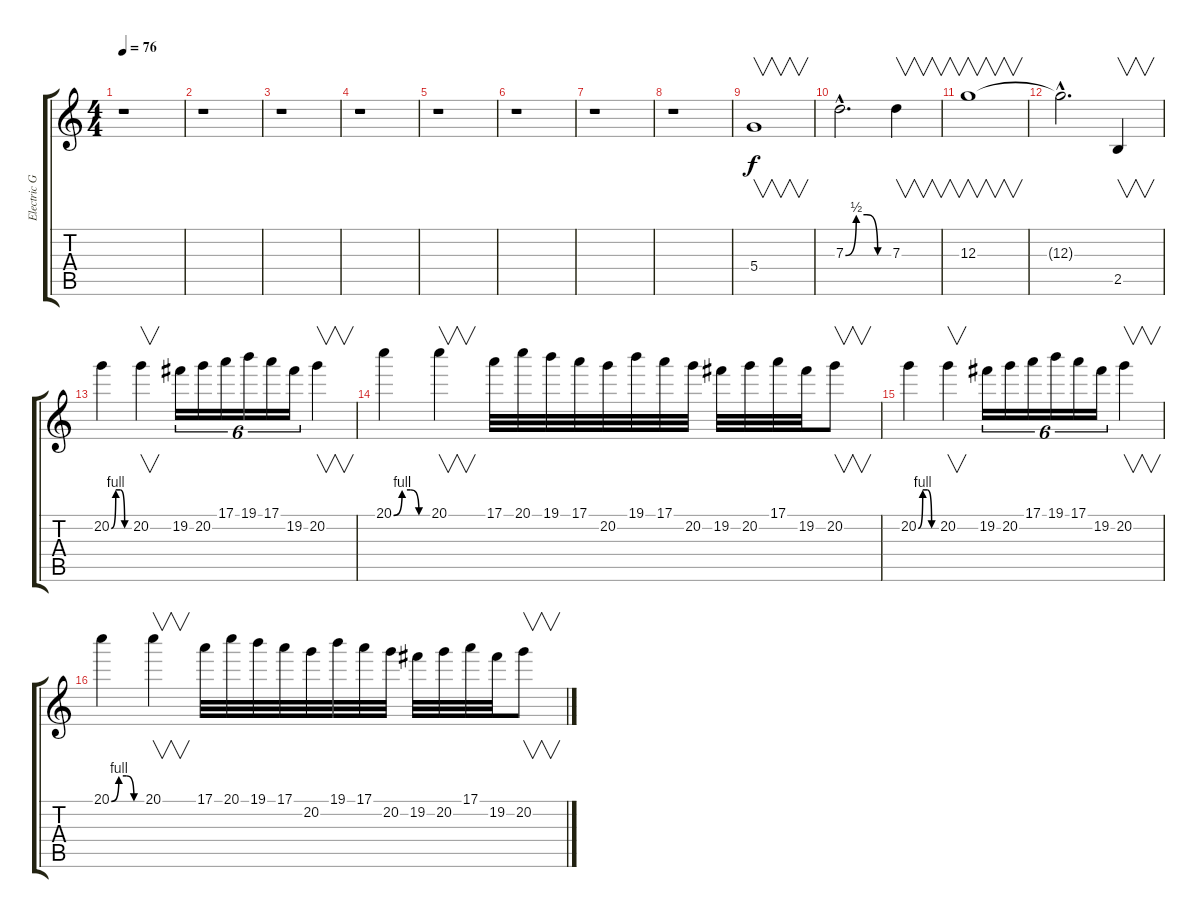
\track ("Electric Guitar 2" "Electric G") {instrument distortionguitar}
\staff {score tabs}
\tuning (E4 B3 G3 D3 A2 E2) {hide}
\ts (4 4)
\tempo 76
\clef g2
\ks c
r.1{dy f} |
r.1 |
r.1 |
r.1 |
r.1 |
r.1 |
r.1 |
r.1 |
5.4.1{v} |
7.3{be (custom 0 0 15 2 30 2 45 0 60 0) hac}.2{d} 7.3.4{v} |
12.3.1{v} |
12.3{hac t}.2{d} 2.5.4{v} |
20.2{be (custom 0 0 15 4 30 4 45 0 60 0)}.4 20.2.4{v} 19.2.16{tu (6 4)} 20.2.16{tu (6 4)} 17.1.16{tu (6 4)} 19.1.16{tu (6 4)} 17.1.16{tu (6 4)} 19.2.16{tu (6 4)} 20.2.4{v} |
20.1{be (custom 0 0 15 4 30 4 45 0 60 0)}.4 20.1.4{v} 17.1.32 20.1.32 19.1.32 17.1.32 20.2.32 19.1.32 17.1.32 20.2.32 19.2.32 20.2.32 17.1.32 19.2.32 20.2.8{v} |
20.2{be (custom 0 0 15 4 30 4 45 0 60 0)}.4 20.2.4{v} 19.2.16{tu (6 4)} 20.2.16{tu (6 4)} 17.1.16{tu (6 4)} 19.1.16{tu (6 4)} 17.1.16{tu (6 4)} 19.2.16{tu (6 4)} 20.2.4{v} |
20.1{be (custom 0 0 15 4 30 4 45 0 60 0)}.4 20.1.4{v} 17.1.32 20.1.32 19.1.32 17.1.32 20.2.32 19.1.32 17.1.32 20.2.32 19.2.32 20.2.32 17.1.32 19.2.32 20.2.8{v}
